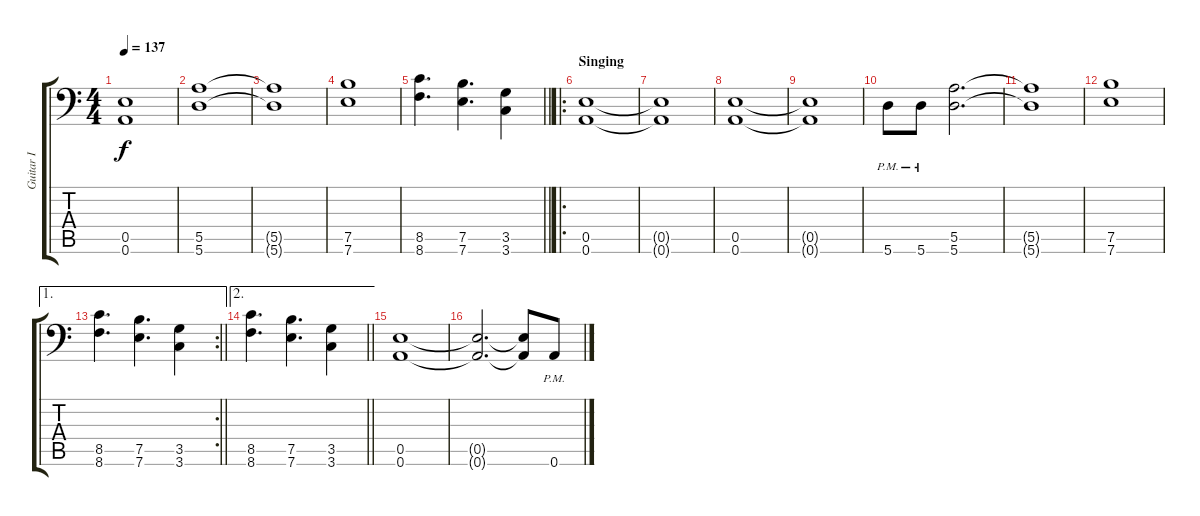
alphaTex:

\track ("Guitar I" "Guitar I") {instrument distortionguitar}
\staff {score tabs}
\tuning (B3 Gb3 D3 A2 E2 A1) {hide}
\ts (4 4)
\tempo 137
\clef f4
\ks c
(0.5{t} 0.6{t}).1{dy f} |
(5.5 5.6).1 |
(5.5{t} 5.6{t}).1 |
(7.5 7.6).1 |
\barLineRight lightlight
(8.5 8.6).4{d} (7.5 7.6).4{d} (3.5 3.6).4 |
\ro
\section ("" "Singing")
(0.5 0.6).1 |
(0.5{t} 0.6{t}).1 |
(0.5 0.6).1 |
(0.5{t} 0.6{t}).1 |
5.6{pm}.8 5.6{pm}.8 (5.5 5.6).2{d} |
(5.5{t} 5.6{t}).1 |
(7.5 7.6).1 |
\ae 1
\rc 2
\barLineRight lightlight
(8.5 8.6).4{d} (7.5 7.6).4{d} (3.5 3.6).4 |
\ae 2
\barLineRight lightlight
(8.5 8.6).4{d} (7.5 7.6).4{d} (3.5 3.6).4 |
\section ("" "")
(0.5 0.6).1 |
(0.5{t} 0.6{t}).2{d} (0.5{t} 0.6{t}).8 0.6{pm}.8
